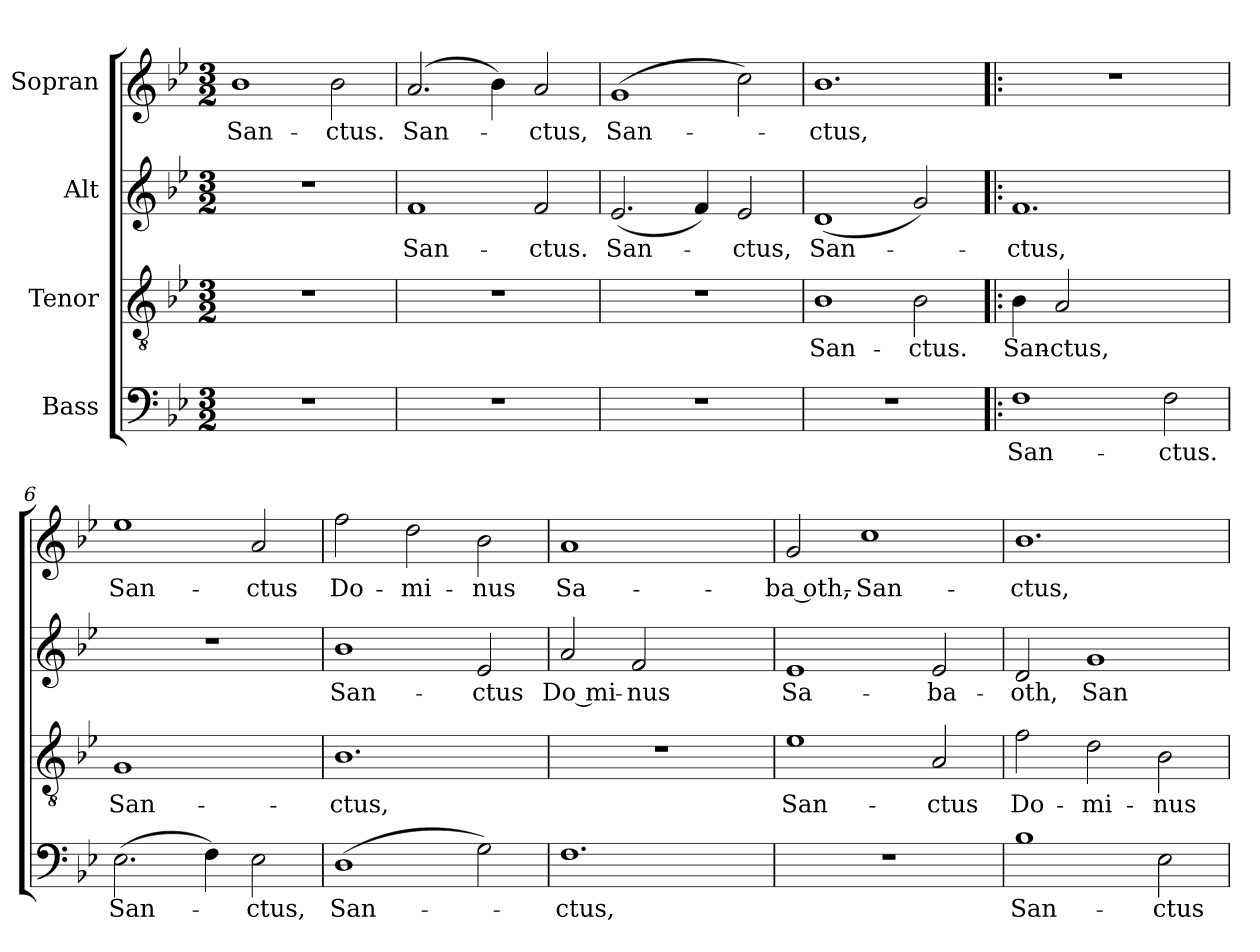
**kern	**text	**kern	**text	**kern	**text	**kern	**text
*part4	*part4	*part3	*part3	*part2	*part2	*part1	*part1
*staff4	*staff4	*staff3	*staff3	*staff2	*staff2	*staff1	*staff1
*I"Bass	*	*I"Tenor	*	*I"Alt	*	*I"Sopran	*
*clefF4	*	*clefGv2	*	*clefG2	*	*clefG2	*
*k[b-e-]	*	*k[b-e-]	*	*k[b-e-]	*	*k[b-e-]	*
*B-:	*	*B-:	*	*B-:	*	*B-:	*
*M3/2	*	*M3/2	*	*M3/2	*	*M3/2	*
=1	=1	=1	=1	=1	=1	=1	=1
!LO:N:vis=1	!	!LO:N:vis=1	!	!LO:N:vis=1	!	!	!LO:LY:b
1.r	.	1.r	.	1.r	.	1b-	San-
!	!	!	!	!	!	!	!LO:LY:b
.	.	.	.	.	.	2b-\	-ctus.
=2	=2	=2	=2	=2	=2	=2	=2
!LO:N:vis=1	!	!LO:N:vis=1	!	!	!LO:LY:b	!	!LO:LY:b
1.r	.	1.r	.	1f	San-	(2.a/	San-
.	.	.	.	.	.	4b-\)	.
!	!	!	!	!	!LO:LY:b	!	!LO:LY:b
.	.	.	.	2f/	-ctus.	2a/	-ctus,
=3	=3	=3	=3	=3	=3	=3	=3
!LO:N:vis=1	!	!LO:N:vis=1	!	!	!LO:LY:b	!	!LO:LY:b
1.r	.	1.r	.	(<2.e-/	San-	(>1g	San-
.	.	.	.	4f/)	.	.	.
!	!	!	!	!	!LO:LY:b	!	!
.	.	.	.	2e-/	-ctus,	2cc\)	.
=4	=4	=4	=4	=4	=4	=4	=4
!LO:N:vis=1	!	!	!LO:LY:b	!	!LO:LY:b	!	!LO:LY:b
1.r	.	1B-	San-	(<1d	San-	1.b-	-ctus,
!	!	!	!LO:LY:b	!	!	!	!
.	.	2B-\	-ctus.	2g/)	.	.	.
=5!|:	=5!|:	=5!|:	=5!|:	=5!|:	=5!|:	=5!|:	=5!|:
!	!LO:LY:b	!	!LO:LY:b:rj	!	!LO:LY:b	!LO:N:vis=1	!
1F	San-	4B-\	San-	1.f	-ctus,	1.r	.
!	!	!	!LO:LY:b	!	!	!	!
.	.	2A/	-ctus,	.	.	.	.
.	.	2.ryy	.	.	.	.	.
!	!LO:LY:b	!	!	!	!	!	!
2F\	-ctus.	.	.	.	.	.	.
=6	=6	=6	=6	=6	=6	=6	=6
!	!LO:LY:b	!	!LO:LY:b	!LO:N:vis=1	!	!	!LO:LY:b
(>2.E-\	San-	1G	San-	1.r	.	1ee-	San-
4F\)	.	.	.	.	.	.	.
!	!LO:LY:b	!	!	!	!	!	!LO:LY:b
2E-\	-ctus,	2ryy	.	.	.	2a/	-ctus
=7	=7	=7	=7	=7	=7	=7	=7
!	!LO:LY:b	!	!LO:LY:b	!	!LO:LY:b	!	!LO:LY:b
(>1D	San-	1.B-	-ctus,	1b-	San-	2ff\	Do-
!	!	!	!	!	!	!	!LO:LY:b
.	.	.	.	.	.	2dd\	-mi-
!	!	!	!	!	!LO:LY:b	!	!LO:LY:b
2G\)	.	.	.	2e-/	-ctus	2b-\	-nus
!!LO:LB:g=z
=8	=8	=8	=8	=8	=8	=8	=8
!	!LO:LY:b	!LO:N:vis=1	!	!	!LO:LY:b:rj	!	!LO:LY:b
1.F	-ctus,	1.r	.	2a/	Do mi-	1a	Sa-
!	!	!	!	!	!LO:LY:b	!	!
.	.	.	.	2f/	-nus	.	.
.	.	.	.	2ryy	.	2ryy	.
=9	=9	=9	=9	=9	=9	=9	=9
!LO:N:vis=1	!	!	!LO:LY:b	!	!LO:LY:b	!	!LO:LY:b:rj
1.r	.	1e-	San-	1e-	Sa-	2g/	-ba oth,-
!	!	!	!	!	!	!	!LO:LY:b
.	.	.	.	.	.	1cc	-San-
!	!	!	!LO:LY:b	!	!LO:LY:b	!	!
.	.	2A/	-ctus	2e-/	-ba-	.	.
=10	=10	=10	=10	=10	=10	=10	=10
!	!LO:LY:b	!	!LO:LY:b	!	!LO:LY:b	!	!LO:LY:b
1B-	San-	2f\	Do-	2d/	-oth,	1.b-	-ctus,
!	!	!	!LO:LY:b	!	!LO:LY:b	!	!
.	.	2d\	-mi-	1g	San-	.	.
!	!LO:LY:b	!	!LO:LY:b	!	!	!	!
2E-\	-ctus	2B-\	-nus	.	.	.	.
=	=	=	=	=	=	=	=
*-	*-	*-	*-	*-	*-	*-	*-
